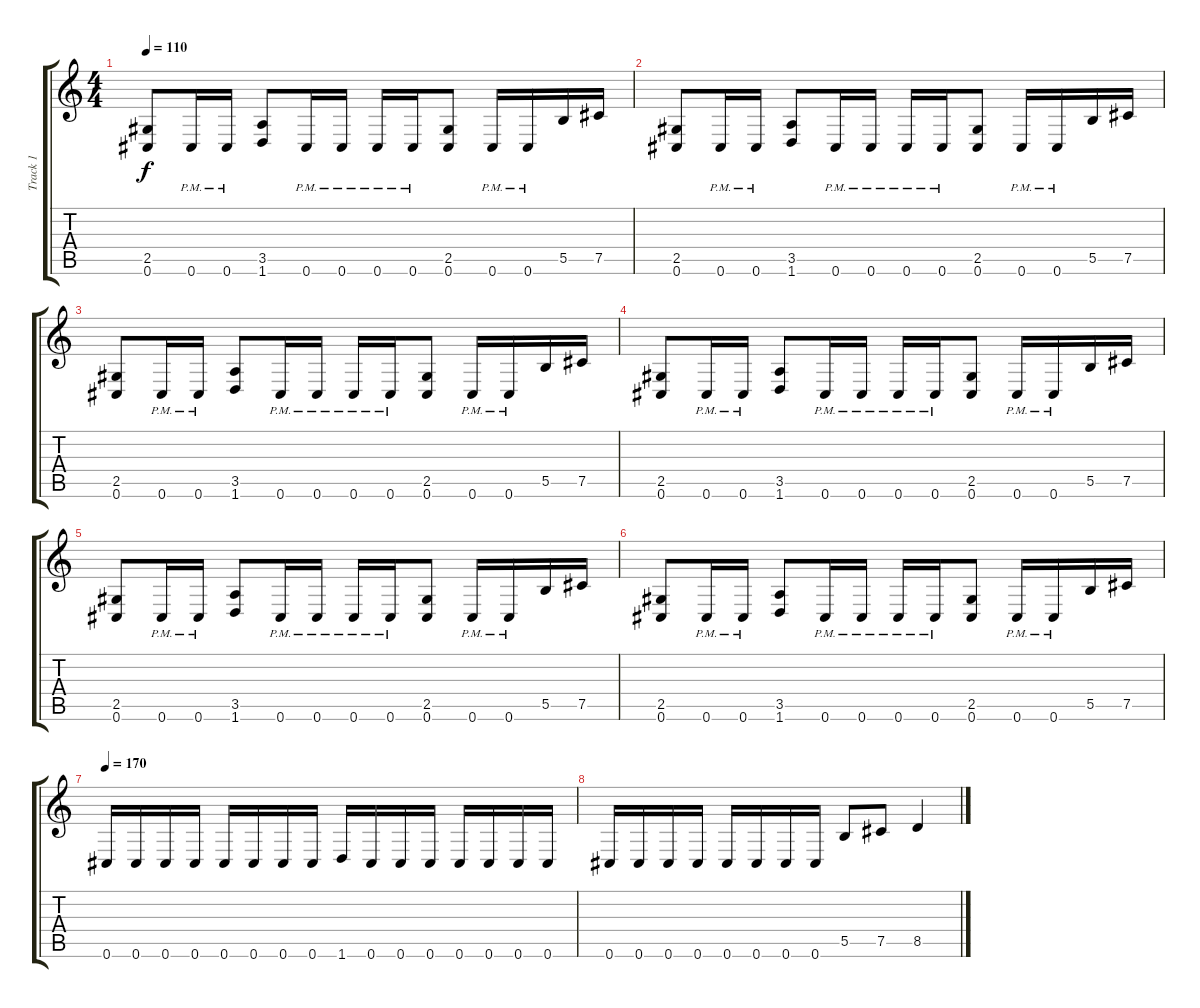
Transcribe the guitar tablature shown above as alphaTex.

\track ("Track 1" "Track 1") {instrument overdrivenguitar}
\staff {score tabs}
\tuning (Db4 Ab3 E3 B2 Gb2 Db2) {hide}
\ts (4 4)
\tempo 110
\clef g2
\ks c
(2.5 0.6).8{dy f instrument overdrivenguitar} 0.6{pm}.16 0.6{pm}.16 (3.5 1.6).8 0.6{pm}.16 0.6{pm}.16 0.6{pm}.16 0.6{pm}.16 (2.5 0.6).8 0.6{pm}.16 0.6{pm}.16 5.5.16 7.5.16 |
(2.5 0.6).8 0.6{pm}.16 0.6{pm}.16 (3.5 1.6).8 0.6{pm}.16 0.6{pm}.16 0.6{pm}.16 0.6{pm}.16 (2.5 0.6).8 0.6{pm}.16 0.6{pm}.16 5.5.16 7.5.16 |
(2.5 0.6).8 0.6{pm}.16 0.6{pm}.16 (3.5 1.6).8 0.6{pm}.16 0.6{pm}.16 0.6{pm}.16 0.6{pm}.16 (2.5 0.6).8 0.6{pm}.16 0.6{pm}.16 5.5.16 7.5.16 |
(2.5 0.6).8 0.6{pm}.16 0.6{pm}.16 (3.5 1.6).8 0.6{pm}.16 0.6{pm}.16 0.6{pm}.16 0.6{pm}.16 (2.5 0.6).8 0.6{pm}.16 0.6{pm}.16 5.5.16 7.5.16 |
(2.5 0.6).8 0.6{pm}.16 0.6{pm}.16 (3.5 1.6).8 0.6{pm}.16 0.6{pm}.16 0.6{pm}.16 0.6{pm}.16 (2.5 0.6).8 0.6{pm}.16 0.6{pm}.16 5.5.16 7.5.16 |
(2.5 0.6).8 0.6{pm}.16 0.6{pm}.16 (3.5 1.6).8 0.6{pm}.16 0.6{pm}.16 0.6{pm}.16 0.6{pm}.16 (2.5 0.6).8 0.6{pm}.16 0.6{pm}.16 5.5.16 7.5.16 |
\tempo 170
0.6.16 0.6.16 0.6.16 0.6.16 0.6.16 0.6.16 0.6.16 0.6.16 1.6.16 0.6.16 0.6.16 0.6.16 0.6.16 0.6.16 0.6.16 0.6.16 |
0.6.16 0.6.16 0.6.16 0.6.16 0.6.16 0.6.16 0.6.16 0.6.16 5.5.8 7.5.8 8.5.4
